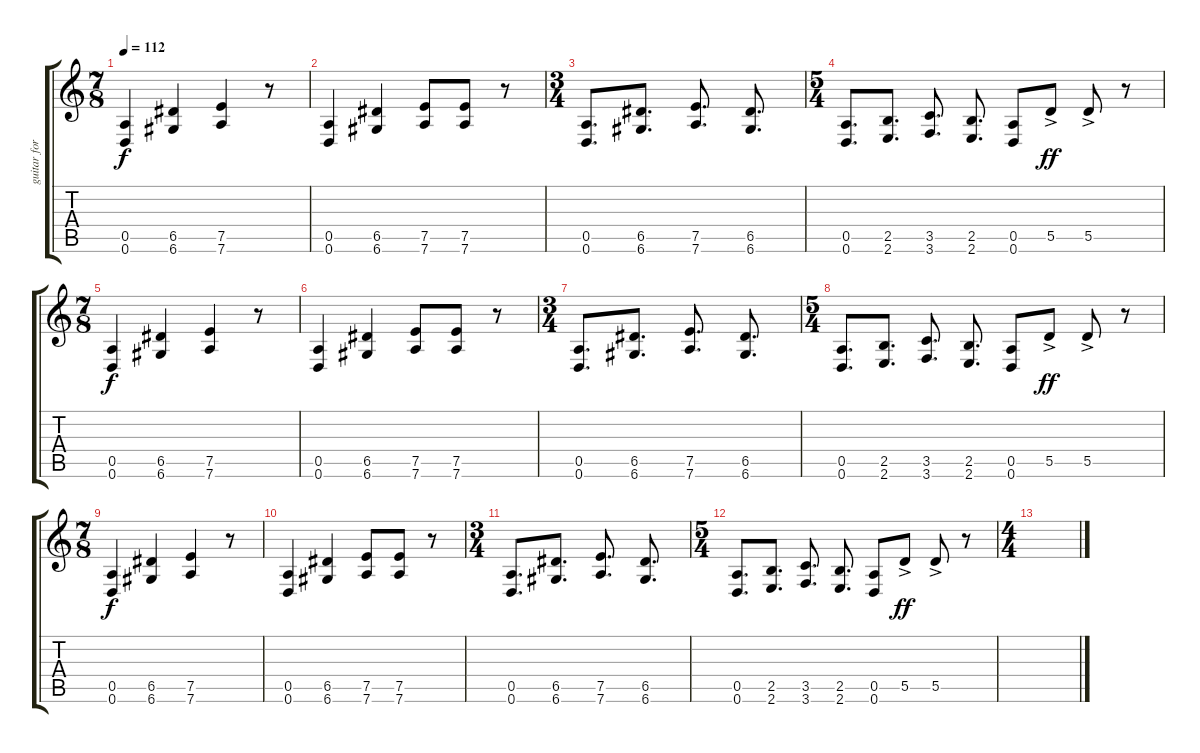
\track ("guitar for more heaviness" "guitar for") {instrument distortionguitar}
\staff {score tabs}
\tuning (E4 B3 G3 D3 A2 D2) {hide}
\ts (7 8)
\tempo 112
\clef g2
\ks c
(0.5 0.6).4{dy f} (6.5 6.6).4 (7.5 7.6).4 r.8 |
(0.5 0.6).4 (6.5 6.6).4 (7.5 7.6).8 (7.5 7.6).8 r.8 |
\ts (3 4)
(0.5 0.6).8{d} (6.5 6.6).8{d} (7.5 7.6).8{d} (6.5 6.6).8{d} |
\ts (5 4)
(0.5 0.6).8{d} (2.5 2.6).8{d} (3.5 3.6).8{d} (2.5 2.6).8{d} (0.5 0.6).8 5.5{ac}.8{dy ff} 5.5{ac}.8 r.8 |
\ts (7 8)
(0.5 0.6).4{dy f} (6.5 6.6).4 (7.5 7.6).4 r.8 |
(0.5 0.6).4 (6.5 6.6).4 (7.5 7.6).8 (7.5 7.6).8 r.8 |
\ts (3 4)
(0.5 0.6).8{d} (6.5 6.6).8{d} (7.5 7.6).8{d} (6.5 6.6).8{d} |
\ts (5 4)
(0.5 0.6).8{d} (2.5 2.6).8{d} (3.5 3.6).8{d} (2.5 2.6).8{d} (0.5 0.6).8 5.5{ac}.8{dy ff} 5.5{ac}.8 r.8 |
\ts (7 8)
(0.5 0.6).4{dy f} (6.5 6.6).4 (7.5 7.6).4 r.8 |
(0.5 0.6).4 (6.5 6.6).4 (7.5 7.6).8 (7.5 7.6).8 r.8 |
\ts (3 4)
(0.5 0.6).8{d} (6.5 6.6).8{d} (7.5 7.6).8{d} (6.5 6.6).8{d} |
\ts (5 4)
(0.5 0.6).8{d} (2.5 2.6).8{d} (3.5 3.6).8{d} (2.5 2.6).8{d} (0.5 0.6).8 5.5{ac}.8{dy ff} 5.5{ac}.8 r.8 |
\ts (4 4)
